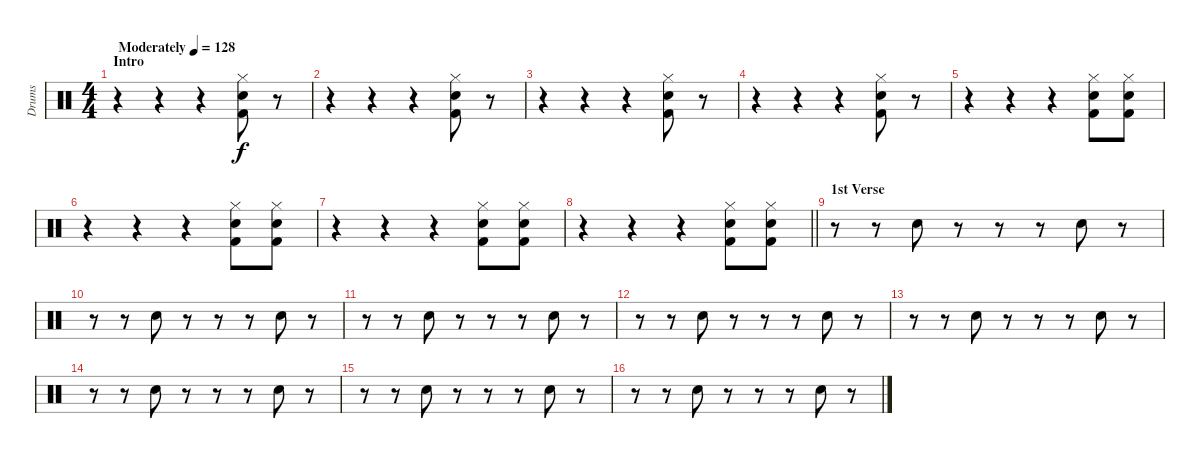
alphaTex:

\track ("Drums" "Drums") {instrument percussion}
\staff {score}
\articulation defaults
\ts (4 4)
\section ("" "Intro")
\tempo (128 "Moderately")
\clef neutral
\ks c
r.4{dy f} r.4 r.4 ("Hi-Hat (closed)" "Electric Snare (hit)" "Kick (hit) 2").8 r.8 |
r.4 r.4 r.4 ("Hi-Hat (closed)" "Electric Snare (hit)" "Kick (hit) 2").8 r.8 |
r.4 r.4 r.4 ("Hi-Hat (closed)" "Electric Snare (hit)" "Kick (hit) 2").8 r.8 |
r.4 r.4 r.4 ("Hi-Hat (closed)" "Electric Snare (hit)" "Kick (hit) 2").8 r.8 |
r.4 r.4 r.4 ("Hi-Hat (closed)" "Electric Snare (hit)" "Kick (hit) 2").8 ("Hi-Hat (closed)" "Electric Snare (hit)" "Kick (hit) 2").8 |
r.4 r.4 r.4 ("Hi-Hat (closed)" "Electric Snare (hit)" "Kick (hit) 2").8 ("Hi-Hat (closed)" "Electric Snare (hit)" "Kick (hit) 2").8 |
r.4 r.4 r.4 ("Hi-Hat (closed)" "Electric Snare (hit)" "Kick (hit) 2").8 ("Hi-Hat (closed)" "Electric Snare (hit)" "Kick (hit) 2").8 |
\barLineRight lightlight
r.4 r.4 r.4 ("Hi-Hat (closed)" "Electric Snare (hit)" "Kick (hit) 2").8 ("Hi-Hat (closed)" "Electric Snare (hit)" "Kick (hit) 2").8 |
\section ("" "1st Verse")
r.8 r.8 "Electric Snare (hit)".8 r.8 r.8 r.8 "Electric Snare (hit)".8 r.8 |
r.8 r.8 "Electric Snare (hit)".8 r.8 r.8 r.8 "Electric Snare (hit)".8 r.8 |
r.8 r.8 "Electric Snare (hit)".8 r.8 r.8 r.8 "Electric Snare (hit)".8 r.8 |
r.8 r.8 "Electric Snare (hit)".8 r.8 r.8 r.8 "Electric Snare (hit)".8 r.8 |
r.8 r.8 "Electric Snare (hit)".8 r.8 r.8 r.8 "Electric Snare (hit)".8 r.8 |
r.8 r.8 "Electric Snare (hit)".8 r.8 r.8 r.8 "Electric Snare (hit)".8 r.8 |
r.8 r.8 "Electric Snare (hit)".8 r.8 r.8 r.8 "Electric Snare (hit)".8 r.8 |
r.8 r.8 "Electric Snare (hit)".8 r.8 r.8 r.8 "Electric Snare (hit)".8 r.8
